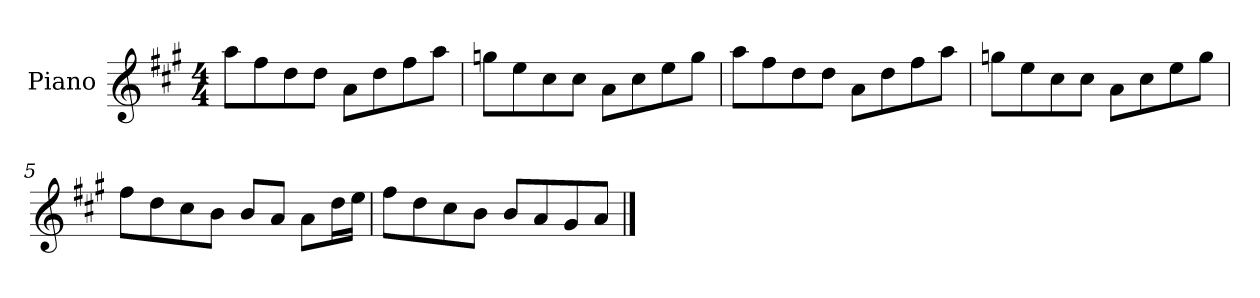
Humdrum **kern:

**kern
*part1
*staff1
*I"Piano
*I'P-no
*clefG2
*k[f#c#g#]
*M4/4
*MM90
=1
8aa\L
8ff#\
8dd\
8dd\J
8a\L
8dd\
8ff#\
8aa\J
=2
8ggn\L
8ee\
8cc#\
8cc#\J
8a\L
8cc#\
8ee\
8gg\J
=3
8aa\L
8ff#\
8dd\
8dd\J
8a\L
8dd\
8ff#\
8aa\J
=4
8ggn\L
8ee\
8cc#\
8cc#\J
8a\L
8cc#\
8ee\
8gg\J
!!LO:LB:g=z
=5
8ff#\L
8dd\
8cc#\
8b\J
8b/L
8a/J
8a\L
16dd\L
16ee\JJ
=6
8ff#\L
8dd\
8cc#\
8b\J
8b/L
8a/
8g#/
8a/J
==
*-
